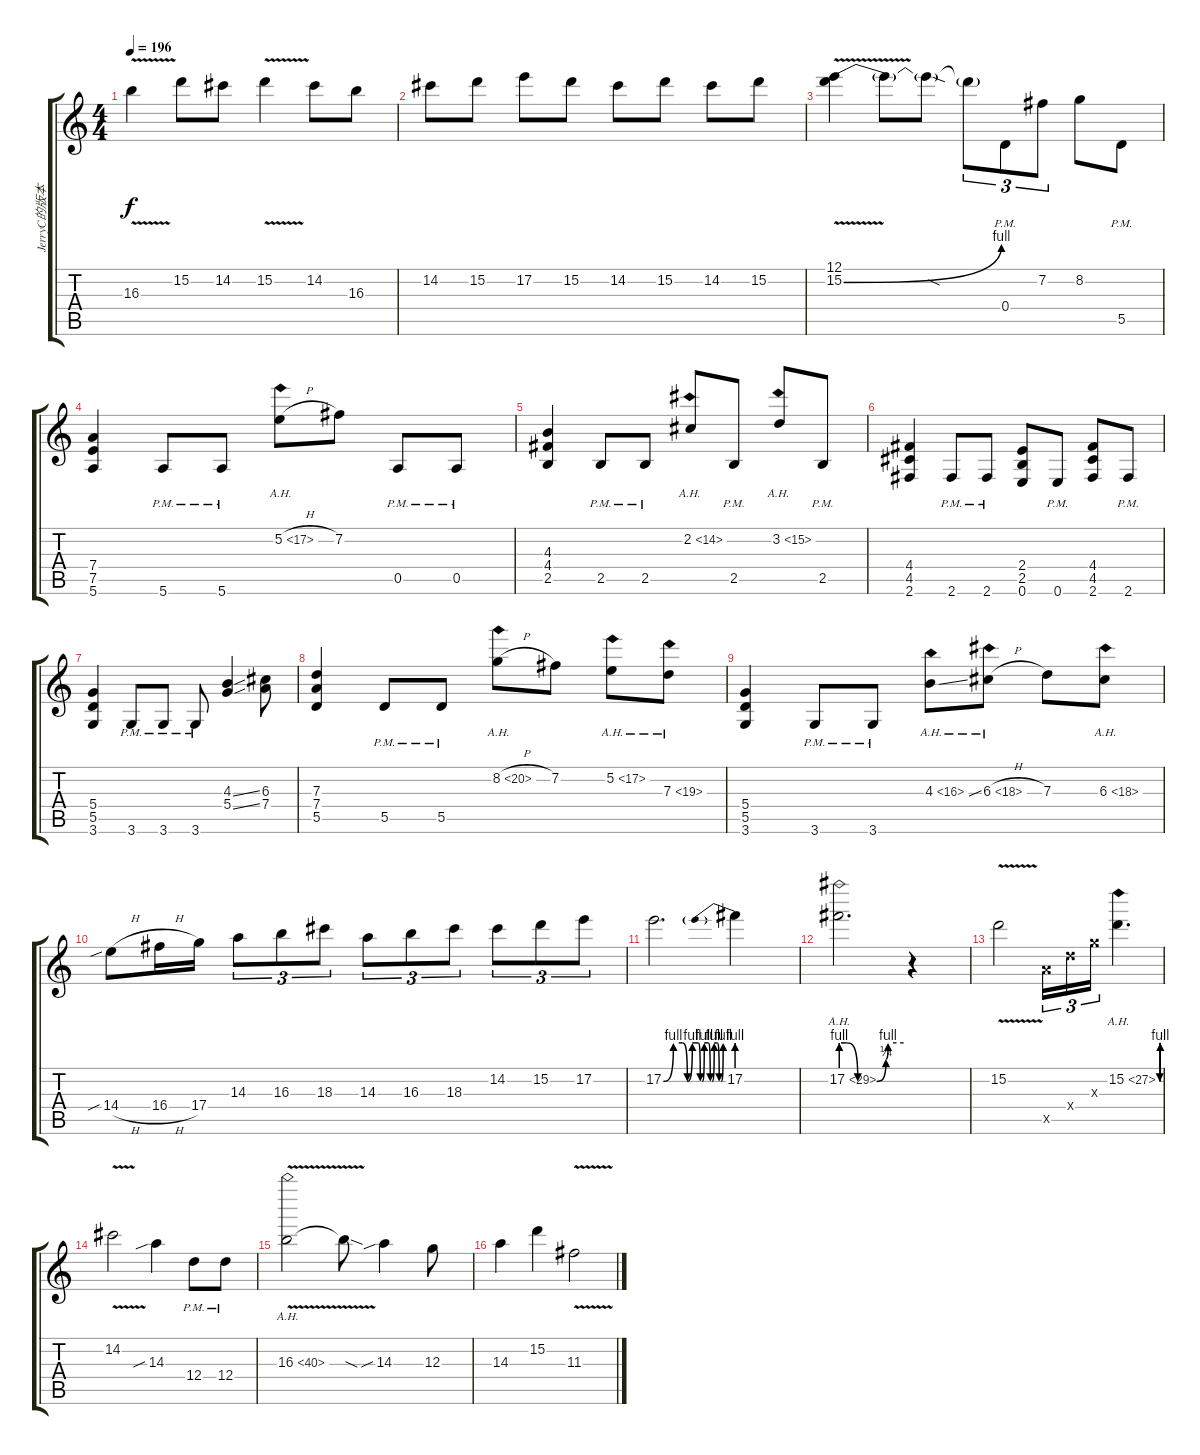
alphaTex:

\track (" JerryC的版本" " JerryC的版本") {instrument distortionguitar}
\staff {score tabs}
\tuning (E4 B3 G3 D3 A2 E2) {hide}
\ts (4 4)
\tempo 196
\clef g2
\ks c
16.3{v}.4{dy f} 15.2.8 14.2.8 15.2{v}.4 14.2.8 16.3.8 |
14.2.8 15.2.8 17.2.8 15.2.8 14.2.8 15.2.8 14.2.8 15.2.8 |
(12.1 15.2{be (bend 0 0 60 4) v}).4 15.2{t}.8 15.2{sod t}.8 15.2{t}.8{tu (3 2)} 0.4{pm}.8{tu (3 2)} 7.2.8{tu (3 2)} 8.2.8 5.5{pm}.8 |
(7.4 7.5 5.6).4 5.6{pm}.8 5.6{pm}.8 5.2{ah 12 h}.8 7.2.8 0.5{pm}.8 0.5{pm}.8 |
(4.3 4.4 2.5).4 2.5{pm}.8 2.5{pm}.8 2.2{ah 12}.8 2.5{pm}.8 3.2{ah 12}.8 2.5{pm}.8 |
(4.4 4.5 2.6).4 2.6{pm}.8 2.6{pm}.8 (2.4 2.5 0.6).8 0.6{pm}.8 (4.4 4.5 2.6).8 2.6{pm}.8 |
(5.4 5.5 3.6).4 3.6{pm}.8 3.6{pm}.8 3.6{pm}.8 (4.3{ss} 5.4{ss}).4 (6.3 7.4).8 |
(7.3 7.4 5.5).4 5.5{pm}.8 5.5{pm}.8 8.2{ah 12 h}.8 7.2.8 5.2{ah 12}.8 7.3{ah 12}.8 |
(5.4 5.5 3.6).4 3.6{pm}.8 3.6{pm}.8 4.3{ah 12 ss}.8 6.3{ah 12 h}.8 7.3.8 6.3{ah 12}.8 |
14.4{sib h}.8 16.4{h}.16 17.4.16 14.3.8{tu (3 2)} 16.3.8{tu (3 2)} 18.3.8{tu (3 2)} 14.3.8{tu (3 2)} 16.3.8{tu (3 2)} 18.3.8{tu (3 2)} 14.2.8{tu (3 2)} 15.2.8{tu (3 2)} 17.2.8{tu (3 2)} |
17.2{be (custom 0 0 10 4 19 4 24 0 29 4 35 4 37 0 39 0 41 4 45 4 47 0 49 0 51 4 54 4 56 0 58 0 60 4)}.2{d} 17.2{be (prebend 0 4 60 4)}.4 |
17.2{be (custom 0 4 5 4 16 0 34 0 43 1 45 4 60 4) ah 12}.2{d} r.4 |
15.2{v}.2 12.5{x}.16{tu (3 2)} 12.4{x}.16{tu (3 2)} 12.3{x}.16{tu (3 2)} 15.2{be (custom 0 0 2 4 34 4 40 0 60 0) ah 12}.4{d} |
14.2{v}.2 14.3{sib}.4 12.4{pm}.8 12.4{pm}.8 |
16.3{ah 24 v}.2 16.3{sod t}.8 14.3{sib}.4 12.3.8 |
14.3.4 15.2.4 11.3{v}.2
